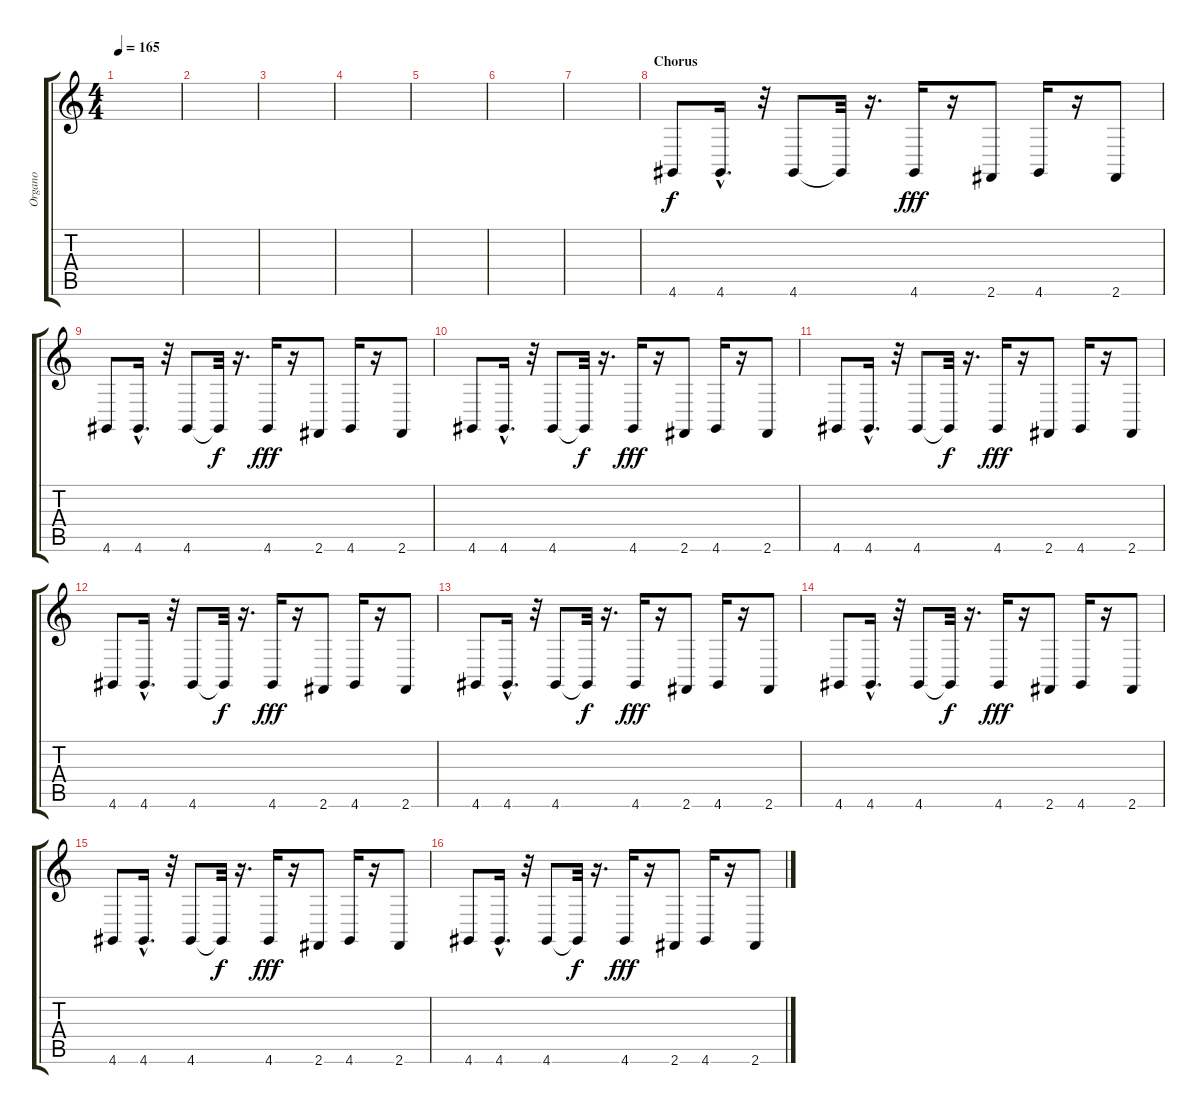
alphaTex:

\track ("Organo" "Organo") {instrument drawbarorgan}
\staff {score tabs}
\tuning (E4 B3 G3 D3 A2 E2) {hide}
\ts (4 4)
\tempo 165
\clef g2
\ks c
|
|
|
|
|
|
|
\section ("" "Chorus")
4.6.8 4.6{hac}.16{d} r.32 4.6.8 4.6{t}.32{dy f} r.16{d} 4.6.16{dy fff} r.16 2.6.8 4.6.16 r.16 2.6.8 |
4.6.8 4.6{hac}.16{d} r.32 4.6.8 4.6{t}.32{dy f} r.16{d} 4.6.16{dy fff} r.16 2.6.8 4.6.16 r.16 2.6.8 |
4.6.8 4.6{hac}.16{d} r.32 4.6.8 4.6{t}.32{dy f} r.16{d} 4.6.16{dy fff} r.16 2.6.8 4.6.16 r.16 2.6.8 |
4.6.8 4.6{hac}.16{d} r.32 4.6.8 4.6{t}.32{dy f} r.16{d} 4.6.16{dy fff} r.16 2.6.8 4.6.16 r.16 2.6.8 |
4.6.8 4.6{hac}.16{d} r.32 4.6.8 4.6{t}.32{dy f} r.16{d} 4.6.16{dy fff} r.16 2.6.8 4.6.16 r.16 2.6.8 |
4.6.8 4.6{hac}.16{d} r.32 4.6.8 4.6{t}.32{dy f} r.16{d} 4.6.16{dy fff} r.16 2.6.8 4.6.16 r.16 2.6.8 |
4.6.8 4.6{hac}.16{d} r.32 4.6.8 4.6{t}.32{dy f} r.16{d} 4.6.16{dy fff} r.16 2.6.8 4.6.16 r.16 2.6.8 |
4.6.8 4.6{hac}.16{d} r.32 4.6.8 4.6{t}.32{dy f} r.16{d} 4.6.16{dy fff} r.16 2.6.8 4.6.16 r.16 2.6.8 |
4.6.8 4.6{hac}.16{d} r.32 4.6.8 4.6{t}.32{dy f} r.16{d} 4.6.16{dy fff} r.16 2.6.8 4.6.16 r.16 2.6.8
